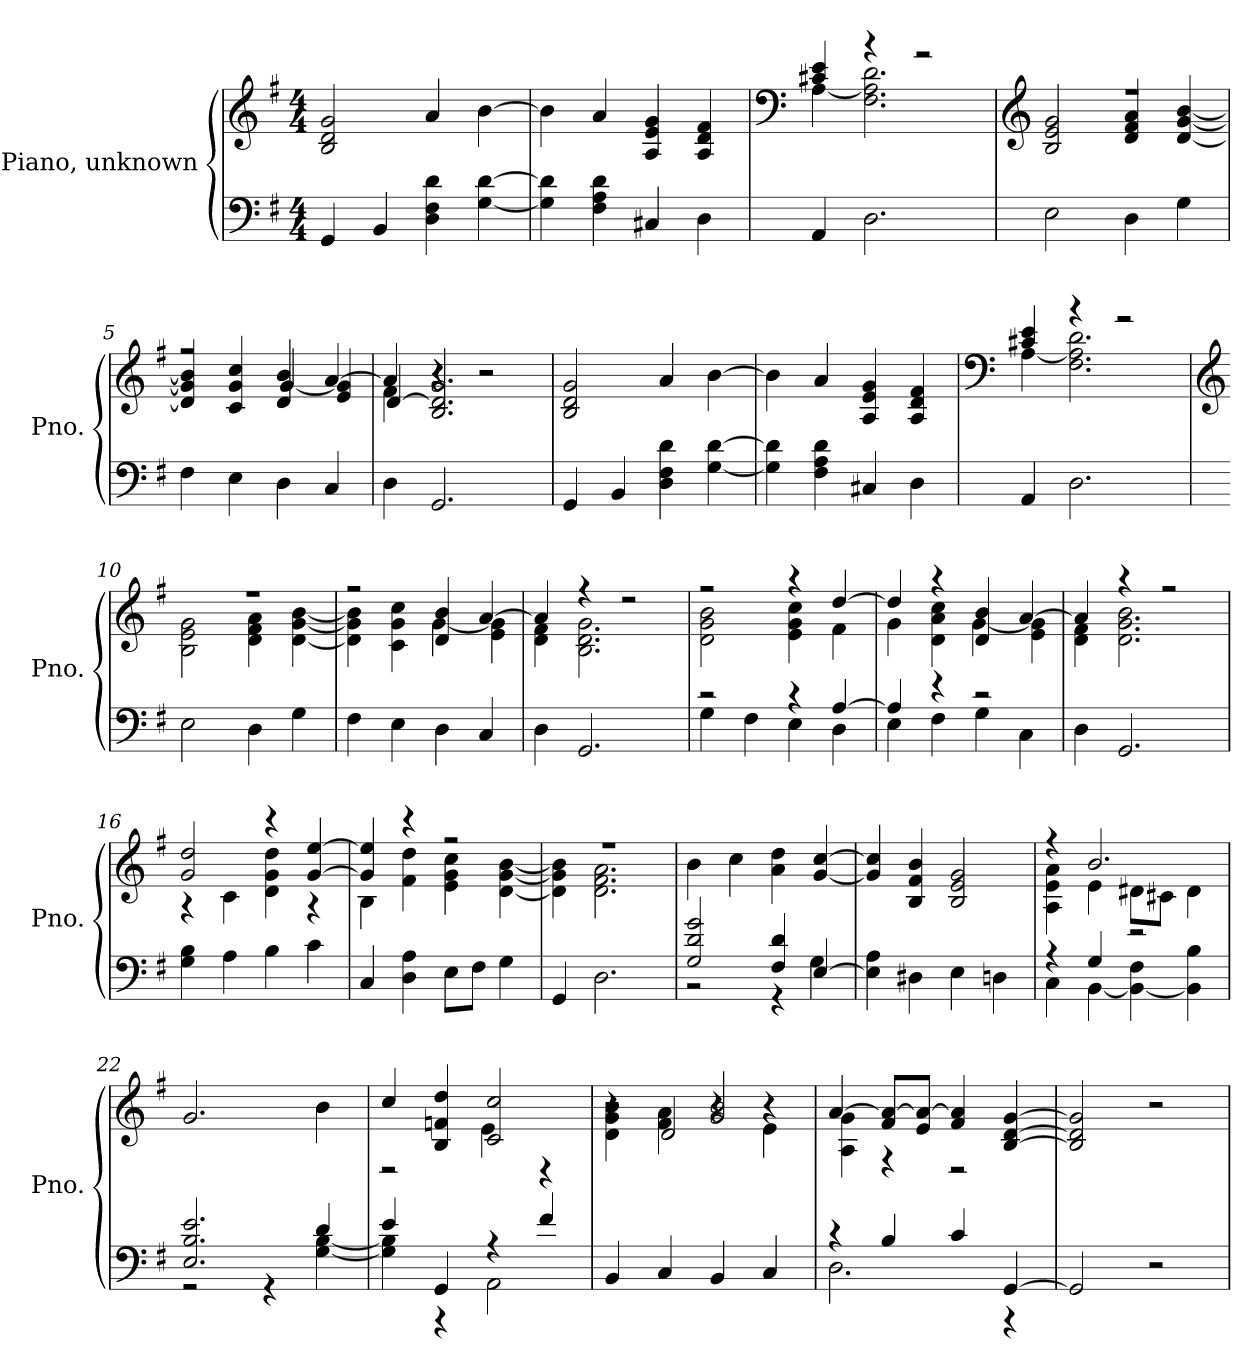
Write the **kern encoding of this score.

**kern	**kern
*part1	*part1
*staff2	*staff1
*I"Piano, unknown	*
*I'Pno.	*
*clefF4	*clefG2
*k[f#]	*k[f#]
*M4/4	*M4/4
*MM120	*MM120
=1	=1
4GG/	2B/ 2d/ 2g/
4BB/	.
4D\ 4F#\ 4d\	4a/
[4G\ [4d\	[4b\
=2	=2
4G\] 4d\]	4b\]
4F#\ 4A\ 4d\	4a/
4C#X/	4A/ 4e/ 4g/
4D\	4A/ 4d/ 4f#/
=3	=3
*	*clefF4
*	*^
4AA/	4c#X/ 4e/	[4A\
2.D\	4r	2.F#\ 2.A\] 2.d\
.	2r	.
=4	=4	=4
*	*clefG2	*
2E\	1r	2B/ 2e/ 2g/
4D\	.	4d/ 4f#/ 4a/
4G\	.	[4d/ [4g/ [4b/
=5	=5	=5
4F#\	2r	4d/] 4g/] 4b/]
4E\	.	4c/ 4g/ 4cc/
4D\	4d/ 4b/	[4g/
4C/	[4a/	4e/ 4g/]
=6	=6	=6
*	*	*^
4D\	4a/]	4f#\	[4d/
2.GG/	4r	4r	2.B/ 2.d/] 2.g/
.	2r	2r	.
*	*v	*v	*v
=7	=7
4GG/	2B/ 2d/ 2g/
4BB/	.
4D\ 4F#\ 4d\	4a/
[4G\ [4d\	[4b\
!!LO:LB:g=z
=8	=8
4G\] 4d\]	4b\]
4F#\ 4A\ 4d\	4a/
4C#X/	4A/ 4e/ 4g/
4D\	4A/ 4d/ 4f#/
=9	=9
*	*clefF4
*	*^
4AA/	4c#X/ 4e/	[4A\
2.D\	4r	2.F#\ 2.A\] 2.d\
.	2r	.
=10	=10	=10
*	*clefG2	*
2E\	1r	2B\ 2e\ 2g\
4D\	.	4d\ 4f#\ 4a\
4G\	.	[4d\ [4g\ [4b\
=11	=11	=11
4F#\	2r	4d\] 4g\] 4b\]
4E\	.	4c\ 4g\ 4cc\
4D\	4d/ 4b/	[4g\
4C/	[4a/	4e\ 4g\]
=12	=12	=12
4D\	4a/]	4d\ 4f#\
2.GG/	4r	2.B\ 2.d\ 2.g\
.	2r	.
=13	=13	=13
*^	*	*
2r	4G\	2r	2d\ 2g\ 2b\
.	4F#\	.	.
4r	4E\	4r	4e\ 4g\ 4cc\
[4A/	4D\	[4dd/	4f#\
=14	=14	=14	=14
4A/]	4E\	4dd/]	4g\
4r	4F#\	4r	4d\ 4a\ 4cc\
2r	4G\	4d/ 4b/	[4g\
.	4C\	[4a/	4e\ 4g\]
*v	*v	*	*
!!LO:LB:g=z	!!
=15	=15	=15
4D\	4a/]	4d\ 4f#\
2.GG/	4r	2.d\ 2.g\ 2.b\
.	2r	.
=16	=16	=16
4G\ 4B\	2g/ 2dd/	4r
4A\	.	4c\
4B\	4r	4d\ 4g\ 4dd\
4c\	[4g/ [4ee/	4r
=17	=17	=17
4C/	4g/] 4ee/]	4B\
4D\ 4A\	4r	4f#\ 4dd\
8E\L	2r	4e\ 4g\ 4cc\
8F#\J	.	.
4G\	.	[4d\ [4g\ [4b\
=18	=18	=18
4GG/	1r	4d\] 4g\] 4b\]
2.D\	.	2.d\ 2.f#\ 2.a\
*	*v	*v
=19	=19
*^	*
2G/ 2d/ 2g/	2r	4b\
.	.	4cc\
4F#/ 4d/	4r	4a\ 4dd\
[4E/	4G\	[4g/ [4cc/
*v	*v	*
=20	=20
4E\] 4A\	4g/] 4cc/]
4D#X\	4B/ 4f#/ 4b/
4E\	2B/ 2e/ 2g/
4Dn\	.
=21	=21
*^	*^
4r	4C\	4r	4A\ 4e\ 4a\
4G/	[4BB\	2.b/	4e\
2r	4BB\_ 4F#\	.	8d#X\L
.	.	.	8c#X\J
.	4BB\] 4B\	.	4d#\
*	*	*v	*v
=22	=22	=22
2.E/ 2.B/ 2.e/	2r	2.g/
.	4r	.
4d/	[4G\ [4B\	4b\
!!LO:LB:g=z
=23	=23	=23
*	*	*^
4e/	4G\] 4B\]	4cc/	2r
4GG/	4r	4B/ 4fn/ 4dd/	.
4r	2AA\	2c/ 2cc/	4e\
4f#/	.	.	4r
*v	*v	*	*
=24	=24	=24
*	*	*^
4BB/	2r	4d\ 4g\ 4b\	4r
4C/	.	4f#\ 4a\	2d/
4BB/	2g/ 2b/	4r	.
4C/	.	4e\	4r
*	*	*v	*v
=25	=25	=25
*^	*	*
4r	2.D\	[4a/	4A\ 4g\
4B/	.	8f#/ 8a/_L	4r
.	.	8e/ 8a/_J	.
4c/	.	4f#/ 4a/]	2r
[4GG/	4r	[4B/ [4d/ [4g/	.
*v	*v	*	*
*	*v	*v
=26	=26
2GG/]	2B/] 2d/] 2g/]
2r	2r
=	=
*-	*-
